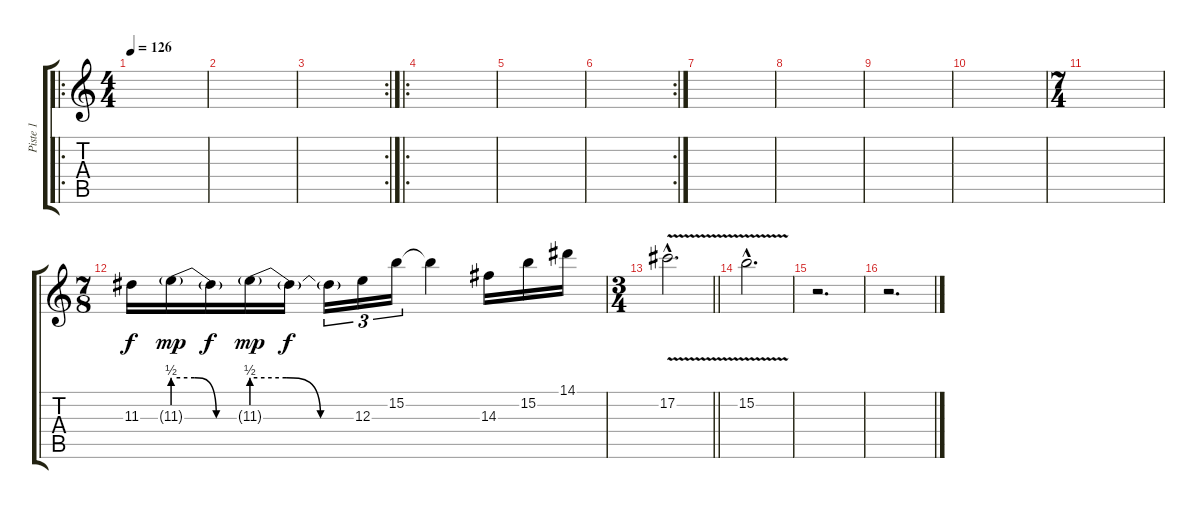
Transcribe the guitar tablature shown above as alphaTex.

\track ("Piste 1" "Piste 1") {instrument distortionguitar}
\staff {score tabs}
\tuning (Db4 Ab3 E3 B2 Gb2 Db2) {hide}
\ro
\ts (4 4)
\tempo 126
\clef g2
\ks c
|
|
\rc 2
|
\ro
|
|
\rc 2
|
|
|
|
|
\ts (7 4)
|
\ts (7 8)
11.3.16{volume 16} 11.3{be (custom 0 2 20 2 40 0 60 0) g}.16{dy mp} 11.3{t}.16{dy f} 11.3{be (custom 0 2 20 2 40 0 60 0) g}.16{dy mp} 11.3{t}.16{dy f} 11.3{t}.16{tu (3 2)} 12.3.16{tu (3 2)} 15.2.16{tu (3 2)} 15.2{t}.4 14.3.16 15.2.16 14.1.16 |
\ts (3 4)
\barLineRight lightlight
17.2{v hac}.2{d} |
15.2{v hac}.2{d} |
r.2{d} |
r.2{d}
